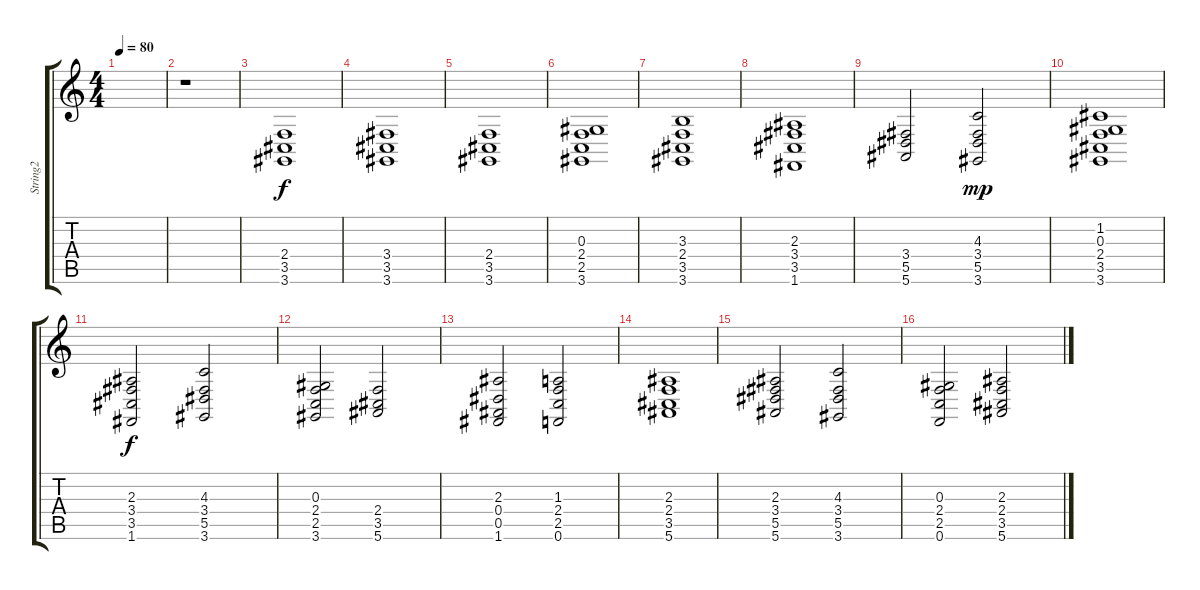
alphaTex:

\track ("String2" "String2") {instrument stringensemble2}
\staff {score tabs}
\tuning (F4 C4 Ab3 Eb3 Bb2 F2) {hide}
\ts (4 4)
\tempo 80
\clef g2
\ks c
|
r.1 |
(2.4 3.5 3.6).1{volume 5} |
(3.4 3.5 3.6).1 |
(2.4 3.5 3.6).1 |
(0.3 2.4 2.5 3.6).1 |
(3.3 2.4 3.5 3.6).1 |
(2.3 3.4 3.5 1.6).1 |
(3.4 5.5 5.6).2 (4.3 3.4 5.5 3.6).2{dy mp} |
(1.2 0.3 2.4 3.5 3.6).1 |
(2.3 3.4 3.5 1.6).2{dy f} (4.3 3.4 5.5 3.6).2 |
(0.3 2.4 2.5 3.6).2 (2.4 3.5 5.6).2 |
(2.3 0.4 0.5 1.6).2 (1.3 2.4 2.5 0.6).2 |
(2.3 2.4 3.5 5.6).1 |
(2.3 3.4 5.5 5.6).2 (4.3 3.4 5.5 3.6).2 |
(0.3 2.4 2.5 0.6).2 (2.3 2.4 3.5 5.6).2
